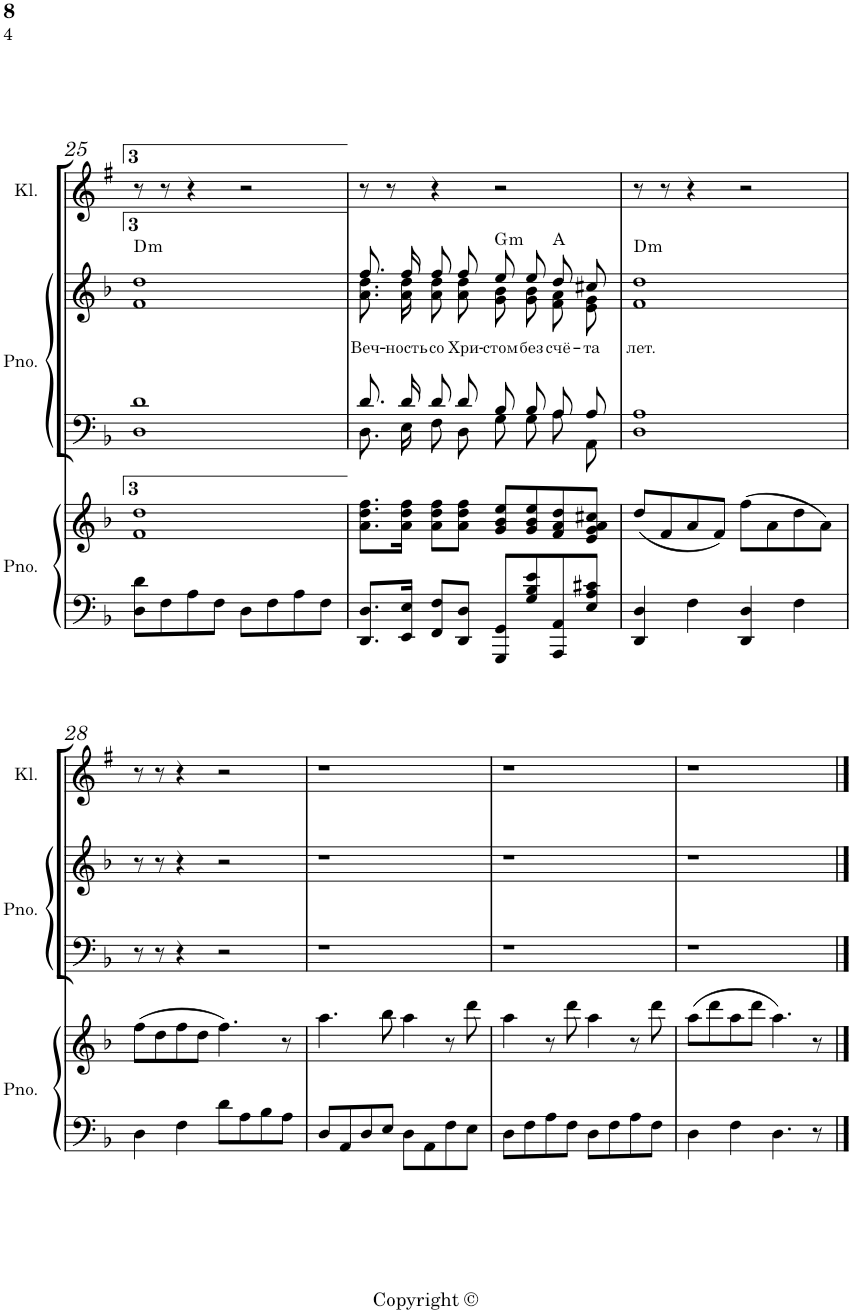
**kern	**kern	**kern	**kern	**text	**harte	**kern
*part3	*part3	*part2	*part2	*part2	*part2	*part1
*staff5	*staff4	*staff3	*staff2	*staff2	*	*staff1
*I"Piano	*	*I"Piano	*	*	*	*I"Klarinette in B
*I'Pno.	*	*I'Pno.	*	*	*	*I'Kl.
!!LO:PB:g=z
*clefF4	*clefG2	*clefF4	*clefG2	*	*	*clefG2
*	*	*	*	*	*	*Trd1c2
*k[b-]	*k[b-]	*k[b-]	*k[b-]	*	*	*k[f#]
*d:	*d:	*d:	*d:	*	*	*e:
*M4/4	*M4/4	*M4/4	*M4/4	*	*	*M4/4
=25	=25	=25	=25	=25	=25	=25
!	!	!	!	!	!LO:H:kt=m	!
8D\ 8d\L	1f 1dd	1D 1d	1f 1dd	.	D:min	8r
8F\	.	.	.	.	.	8r
8A\	.	.	.	.	.	4r
8F\J	.	.	.	.	.	.
8D\L	.	.	.	.	.	2r
8F\	.	.	.	.	.	.
8A\	.	.	.	.	.	.
8F\J	.	.	.	.	.	.
=26	=26	=26	=26	=26	=26	=26
*	*	*^	*^	*	*	*
!	!	!	!	!	!	!LO:LY:b	!	!
8.DD/ 8.D/L	8.a\ 8.dd\ 8.ff\L	8.d/L	8.D\L	8.ff/L	8.a\ 8.dd\L	Веч-	.	8r
.	.	.	.	.	.	.	.	8r
!	!	!	!	!	!	!LO:LY:b	!	!
16EE/ 16E/Jk	16a\ 16dd\ 16ff\Jk	16d/Jk	16E\Jk	16ff/Jk	16a\ 16dd\Jk	-ность	.	.
!	!	!	!	!	!	!LO:LY:b	!	!
8FF/ 8F/L	8a\ 8dd\ 8ff\L	8d/L	8F\L	8ff/L	8a\ 8dd\L	со	.	4r
!	!	!	!	!	!	!LO:LY:b	!	!
8DD/ 8D/J	8a\ 8dd\ 8ff\J	8d/J	8D\J	8ff/J	8a\ 8dd\J	Хри-	.	.
!	!	!	!	!	!	!LO:LY:b	!LO:H:kt=m	!
8GGG/ 8GG/L	8g/ 8b-/ 8ee/L	8B-/L	8G\L	8ee/L	8g/ 8b-/L	-стом	G:min	2r
!	!	!	!	!	!	!LO:LY:b	!	!
8G/ 8B-/ 8e/	8g/ 8b-/ 8ee/	8B-/J	8G\J	8ee/J	8g/ 8b-/J	без	.	.
!	!	!	!	!	!	!LO:LY:b	!	!
8AAA/ 8AA/	8f/ 8a/ 8dd/	8A/L	8A\L	8dd/L	8f/ 8a/L	счё-	A:maj	.
!	!	!	!	!	!	!LO:LY:b	!	!
8E/ 8A/ 8c#X/J	8e/ 8g/ 8a/ 8cc#X/J	8A/J	8AA\J	8cc#X/J	8e/ 8g/J	-та	.	.
=27	=27	=27	=27	=27	=27	=27	=27	=27
!	!	!	!	!	!	!LO:LY:b	!LO:H:kt=m	!
4DD/ 4D/	(8dd/L	1A	1D	1dd	1f	лет.	D:min	8r
.	8f/	.	.	.	.	.	.	8r
4F\	8a/	.	.	.	.	.	.	4r
.	8f/J)	.	.	.	.	.	.	.
4DD/ 4D/	(8ff\L	.	.	.	.	.	.	2r
.	8a\	.	.	.	.	.	.	.
4F\	8dd\	.	.	.	.	.	.	.
.	8a\J)	.	.	.	.	.	.	.
*	*	*v	*v	*	*	*	*	*
*	*	*	*v	*v	*	*	*
!!LO:LB:g=z
=28	=28	=28	=28	=28	=28	=28
4D\	(8ff\L	8r	8r	.	.	8r
.	8dd\	8r	8r	.	.	8r
4F\	8ff\	4r	4r	.	.	4r
.	8dd\J	.	.	.	.	.
8d\L	4.ff\)	2r	2r	.	.	2r
8A\	.	.	.	.	.	.
8B-\	.	.	.	.	.	.
8A\J	8r	.	.	.	.	.
=29	=29	=29	=29	=29	=29	=29
8D/L	4.aa\	1r	1r	.	.	1r
8AA/	.	.	.	.	.	.
8D/	.	.	.	.	.	.
8E/J	8bb-\	.	.	.	.	.
8D\L	4aa\	.	.	.	.	.
8AA\	.	.	.	.	.	.
8F\	8r	.	.	.	.	.
8E\J	8ddd\	.	.	.	.	.
=30	=30	=30	=30	=30	=30	=30
8D\L	4aa\	1r	1r	.	.	1r
8F\	.	.	.	.	.	.
8A\	8r	.	.	.	.	.
8F\J	8ddd\	.	.	.	.	.
8D\L	4aa\	.	.	.	.	.
8F\	.	.	.	.	.	.
8A\	8r	.	.	.	.	.
8F\J	8ddd\	.	.	.	.	.
=31	=31	=31	=31	=31	=31	=31
4D\	(8aa\L	1r	1r	.	.	1r
.	8ddd\	.	.	.	.	.
4F\	8aa\	.	.	.	.	.
.	8ddd\J	.	.	.	.	.
4.D\	4.aa\)	.	.	.	.	.
8r	8r	.	.	.	.	.
==	==	==	==	==	==	==
*-	*-	*-	*-	*-	*-	*-
